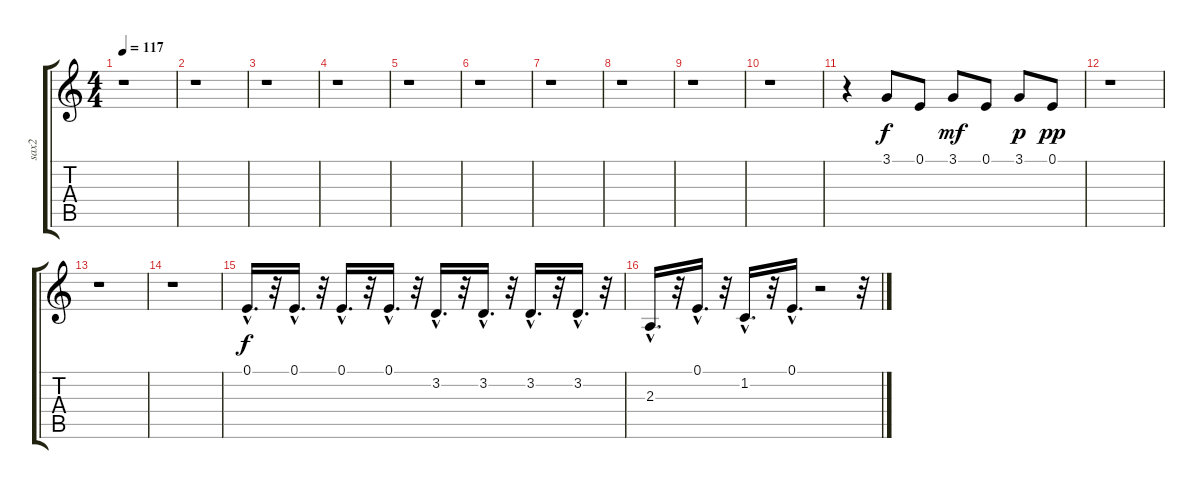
\track ("sax2" "sax2") {instrument altosax}
\staff {score tabs}
\tuning (E4 B3 G3 D3 A2 E2) {hide}
\ts (4 4)
\tempo 117
\clef g2
\ks c
r.1{dy f} |
r.1 |
r.1 |
r.1 |
r.1 |
r.1 |
r.1 |
r.1 |
r.1 |
r.1 |
r.4 3.1.8 0.1.8 3.1.8{dy mf} 0.1.8 3.1.8{dy p} 0.1.8{dy pp} |
r.1 |
r.1 |
r.1 |
0.1{hac}.16{d dy f} r.32 0.1{hac}.16{d} r.32 0.1{hac}.16{d} r.32 0.1{hac}.16{d} r.32 3.2{hac}.16{d} r.32 3.2{hac}.16{d} r.32 3.2{hac}.16{d} r.32 3.2{hac}.16{d} r.32 |
2.3{hac}.16{d} r.32 0.1{hac}.16{d} r.32 1.2{hac}.16{d} r.32 0.1{hac}.16{d} r.2 r.32
